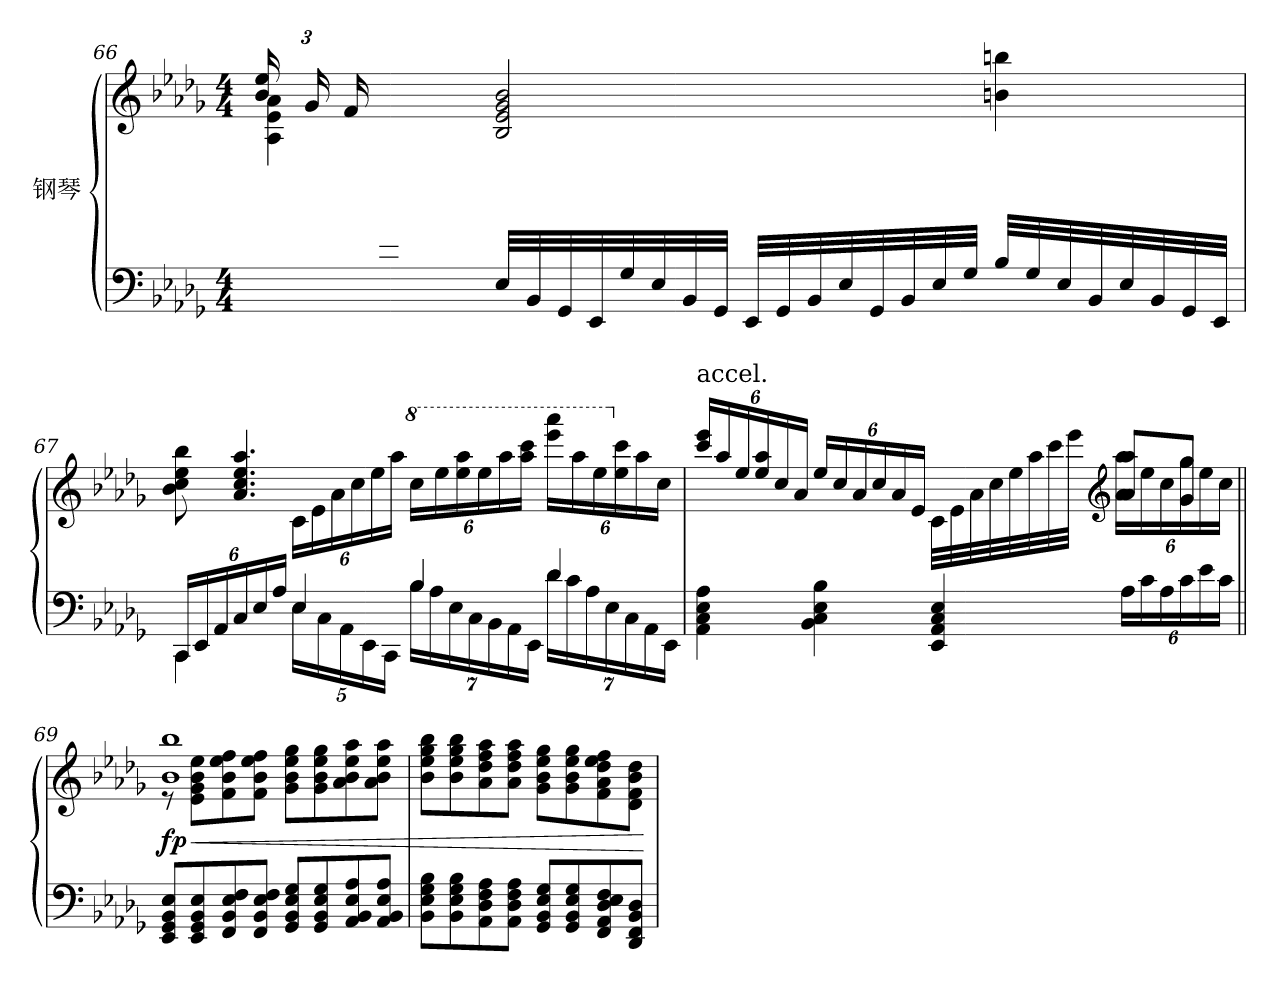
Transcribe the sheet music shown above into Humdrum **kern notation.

**kern	**kern	**dynam
*part1	*part1	*part1
*staff2	*staff1	*staff1/2
*I"钢琴	*	*
!!LO:LB:g=z
*clefF4	*clefG2	*
*k[b-e-a-d-g-]	*k[b-e-a-d-g-]	*
*M4/4	*M4/4	*
=66	=66	=66
*^	*	*
*	*	*Xbrackettup	*
*	*	*^	*
8ryy	4ryy	24b-/ 24ee-/LL	4A-\ 4e-\ 4a-\	.
.	.	24g-/	.	.
.	.	24f/	.	.
24B-/ 24e-/	.	8ryy	.	.
24G-/	.	.	.	.
24F/JJ	.	.	.	.
2.ryy	32E-/LLL	2B-/ 2e-/ 2g-/ 2b-/	2.ryy	.
.	32BB-/	.	.	.
.	32GG-/	.	.	.
.	32EE-/	.	.	.
*8ba	*	*	*	*
.	32GG-/	.	.	.
.	32EE-/	.	.	.
.	32BBB-/	.	.	.
.	32GGG-/JJJ	.	.	.
.	32EEE-/LLL	.	.	.
.	32GGG-/	.	.	.
.	32BBB-/	.	.	.
.	32EE-/	.	.	.
*X8ba	*	*	*	*
.	32GG-/	.	.	.
.	32BB-/	.	.	.
.	32E-/	.	.	.
.	32G-/JJJ	.	.	.
.	32B-/LLL	4bn\ 4bbn\	.	.
.	32G-/	.	.	.
.	32E-/	.	.	.
.	32BB-/	.	.	.
.	32E-/	.	.	.
.	32BB-/	.	.	.
.	32GG-/	.	.	.
.	32EE-/JJJ	.	.	.
!!LO:PB:g=z	!!
=67	=67	=67	=67	=67
*Xbrackettup	*	*	*	*
24CC/LL	4CC\	8b-\ 8cc\ 8ee-\ 8bb-\	4ryy	.
24EE-/	.	.	.	.
24AA-/	.	.	.	.
24C/	.	4.a-/ 4.cc/ 4.ee-/ 4.aa-/	.	.
24E-/	.	.	.	.
24A-/JJ	.	.	.	.
4E-/	20E-\LL	.	24c\LL	.
.	.	.	24e-\	.
.	20C\	.	.	.
.	.	.	24a-\	.
.	20AA-\	.	.	.
.	.	.	24cc\	.
.	20EE-\	.	.	.
.	.	.	24ee-\	.
.	20CC\JJ	.	.	.
.	.	.	24aa-\JJ	.
*	*	*8va	*	*
4B-/	28B-\LL	24ccc\LL	2ryy	.
.	28A-\	.	.	.
.	.	24eee-\	.	.
.	28E-\	.	.	.
.	.	24eee-\ 24aaa-\	.	.
.	28C\	.	.	.
.	.	24eee-\	.	.
.	28BB-\	.	.	.
.	.	24aaa-\	.	.
.	28AA-\	.	.	.
.	.	24aaa-\ 24cccc\JJ	.	.
.	28EE-\JJ	.	.	.
4d-/	28d-\LL	24eeee-\ 24aaaa-\LL	.	.
.	28c\	.	.	.
.	.	24aaa-\	.	.
.	28A-\	.	.	.
.	.	24eee-\	.	.
.	28E-\	.	.	.
*	*	*X8va	*	*
.	.	24ee-\ 24ccc\	.	.
.	28C\	.	.	.
.	.	24aa-\	.	.
.	28AA-\	.	.	.
.	.	24cc\JJ	.	.
.	28EE-\JJ	.	.	.
!!LO:LB:g=z	!!
=68	=68	=68	=68	=68
!	!	!LO:TX:t=accel.	!	!
*v	*v	*	*	*
4AA-\ 4C\ 4E-\ 4A-\	24ccc/ 24eee-/LL	2.ryy	.
.	24aa-/	.	.
.	24ee-/	.	.
.	24ee-/ 24aa-/	.	.
.	24cc/	.	.
.	24a-/JJ	.	.
4BB-\ 4C\ 4E-\ 4B-\	24ee-/LL	.	.
.	24cc/	.	.
.	24a-/	.	.
.	24cc/	.	.
.	24a-/	.	.
.	24e-/JJ	.	.
4EE-/ 4AA-/ 4C/ 4E-/	32c\LLL	.	.
.	32e-\	.	.
.	32a-\	.	.
.	32cc\	.	.
.	32ee-\	.	.
.	32aa-\	.	.
.	32ccc\	.	.
.	32eee-\JJJ	.	.
*	*clefG2	*	*
24A-\LL	8a-/ 8aa-/L	24a-\ 24aa-\LL	.
24c\	.	24ee-\	.
24A-\	.	24cc\	.
24c\	8g-/ 8gg-/J	24g-\ 24gg-\	.
24e-\	.	24ee-\	.
24c\JJ	.	24cc\JJ	.
=69||	=69||	=69||	=69||
*	*MM68	*	*
!	!	!	!LO:DY:b
8EE-/ 8GG-/ 8BB-/ 8E-/L	1b- 1bb-	8r	fp
!	!	!	!LO:HP:b
8EE-/ 8GG-/ 8BB-/ 8E-/	.	8e-\ 8g-\ 8b-\ 8ee-\L	<
8FF/ 8BB-/ 8E-/ 8F/	.	8f\ 8b-\ 8ee-\ 8ff\	.
8FF/ 8BB-/ 8E-/ 8F/J	.	8f\ 8b-\ 8ee-\ 8ff\J	.
8GG-/ 8BB-/ 8E-/ 8G-/L	.	8g-\ 8b-\ 8ee-\ 8gg-\L	.
8GG-/ 8BB-/ 8E-/ 8G-/	.	8g-\ 8b-\ 8ee-\ 8gg-\	.
8AA-/ 8BB-/ 8E-/ 8A-/	.	8a-\ 8b-\ 8ee-\ 8aa-\	.
8AA-/ 8BB-/ 8E-/ 8A-/J	.	8a-\ 8b-\ 8ee-\ 8aa-\J	.
*	*v	*v	*
!!LO:LB:g=z
=70	=70	=70
8BB-\ 8E-\ 8G-\ 8B-\L	8b-\ 8ee-\ 8gg-\ 8bb-\L	.
8BB-\ 8E-\ 8G-\ 8B-\	8b-\ 8ee-\ 8gg-\ 8bb-\	.
8AA-\ 8D-\ 8F\ 8A-\	8a-\ 8dd-\ 8ff\ 8aa-\	.
8AA-\ 8D-\ 8F\ 8A-\J	8a-\ 8dd-\ 8ff\ 8aa-\J	.
8GG-/ 8BB-/ 8E-/ 8G-/L	8g-\ 8b-\ 8ee-\ 8gg-\L	.
8GG-/ 8BB-/ 8E-/ 8G-/	8g-\ 8b-\ 8ee-\ 8gg-\	.
8FF/ 8AA-/ 8D-/ 8E-/ 8F/	8f\ 8a-\ 8dd-\ 8ee-\ 8ff\	.
8DD-/ 8FF/ 8BB-/ 8D-/J	8d-\ 8f\ 8b-\ 8dd-\J	.
.	.	[
=	=	=
*-	*-	*-
